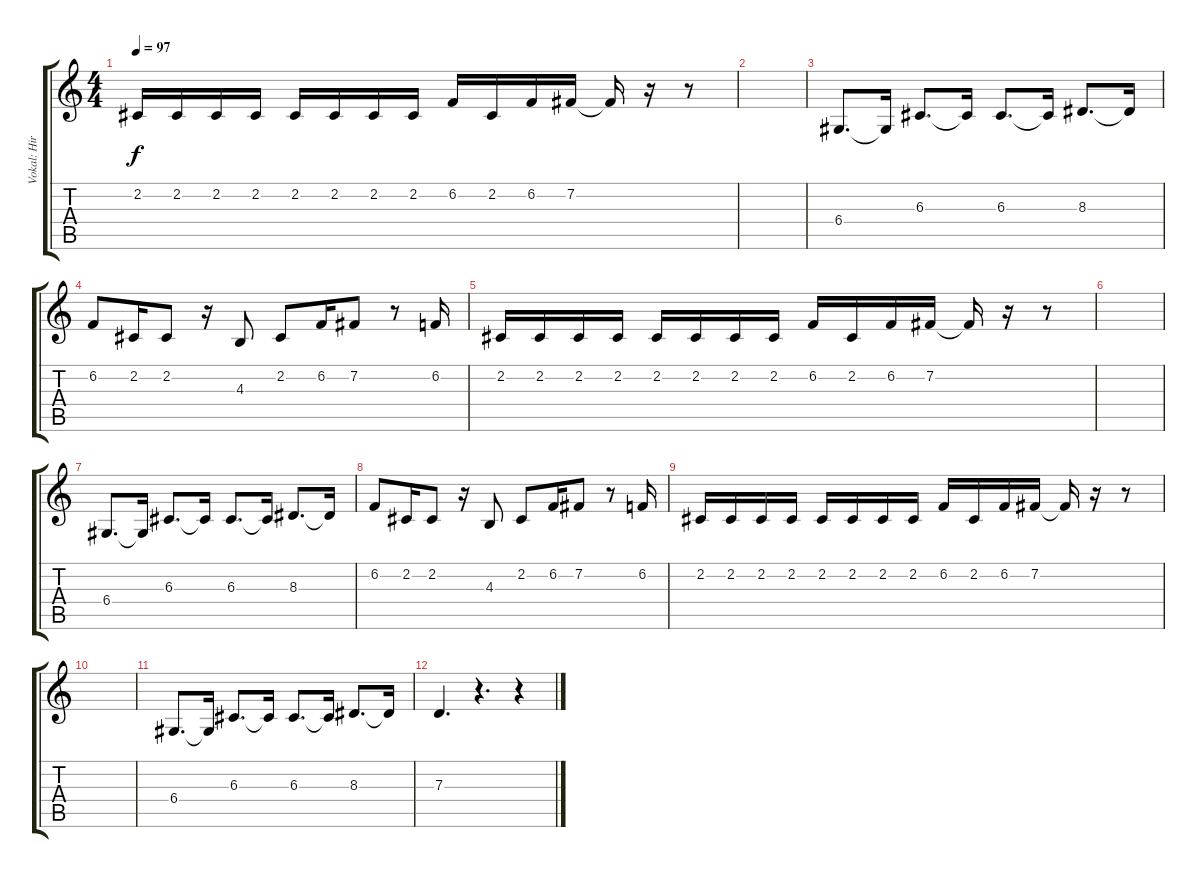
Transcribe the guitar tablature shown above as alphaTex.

\track ("Vokal: Hirasawa Yui - Chan" "Vokal: Hir") {instrument ocarina}
\staff {score tabs}
\tuning (E4 B3 G3 D3 A2 E2) {hide}
\ts (4 4)
\tempo 97
\clef g2
\ks c
2.2.16{dy f} 2.2.16 2.2.16 2.2.16 2.2.16 2.2.16 2.2.16 2.2.16 6.2.16 2.2.16 6.2.16 7.2.16 7.2{t}.16 r.16 r.8 |
|
6.4.8{d} 6.4{t}.16 6.3.8{d} 6.3{t}.16 6.3.8{d} 6.3{t}.16 8.3.8{d} 8.3{t}.16 |
6.2.8 2.2.16 2.2.8 r.16 4.3.8 2.2.8 6.2.16 7.2.8 r.8 6.2.16 |
2.2.16 2.2.16 2.2.16 2.2.16 2.2.16 2.2.16 2.2.16 2.2.16 6.2.16 2.2.16 6.2.16 7.2.16 7.2{t}.16 r.16 r.8 |
|
6.4.8{d} 6.4{t}.16 6.3.8{d} 6.3{t}.16 6.3.8{d} 6.3{t}.16 8.3.8{d} 8.3{t}.16 |
6.2.8 2.2.16 2.2.8 r.16 4.3.8 2.2.8 6.2.16 7.2.8 r.8 6.2.16 |
2.2.16 2.2.16 2.2.16 2.2.16 2.2.16 2.2.16 2.2.16 2.2.16 6.2.16 2.2.16 6.2.16 7.2.16 7.2{t}.16 r.16 r.8 |
|
6.4.8{d} 6.4{t}.16 6.3.8{d} 6.3{t}.16 6.3.8{d} 6.3{t}.16 8.3.8{d} 8.3{t}.16 |
7.3.4{d} r.4{d} r.4
